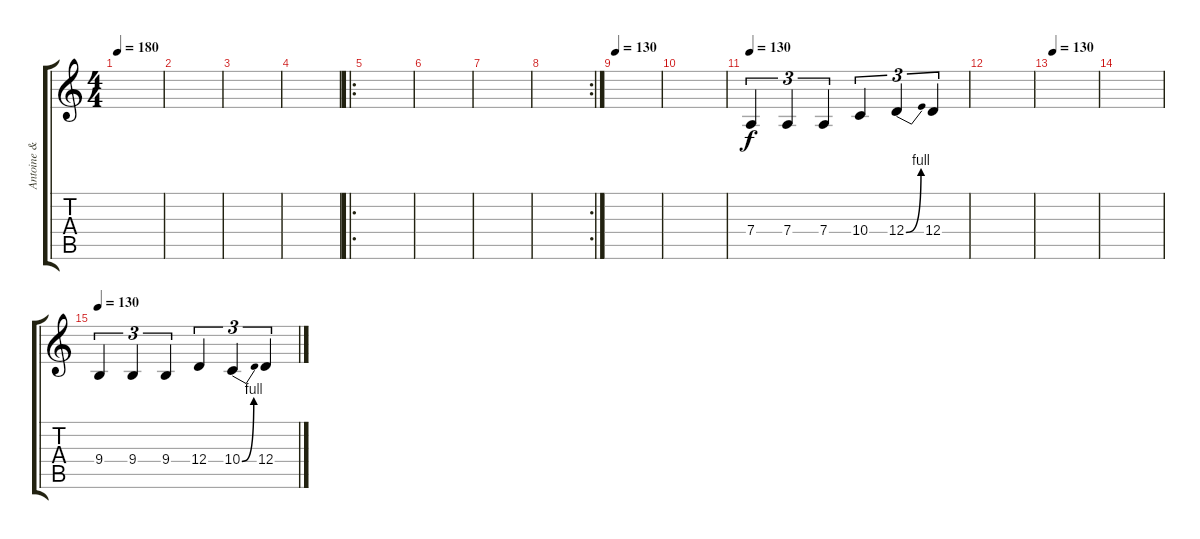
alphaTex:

\track ("Antoine & Colin" "Antoine & ") {instrument lead2sawtooth}
\staff {score tabs}
\tuning (E4 B3 G3 D3 A2 E2) {hide}
\ts (4 4)
\tempo 180
\clef g2
\ks c
|
|
|
|
\ro
|
|
|
\rc 2
|
\tempo 130
|
|
\tempo 130
7.4.4{tu (3 2)} 7.4.4{tu (3 2)} 7.4.4{tu (3 2)} 10.4.4{tu (3 2)} 12.4{be (bend 0 0 60 4)}.4{tu (3 2)} 12.4.4{tu (3 2)} |
|
\tempo 130
|
|
\tempo 130
9.4.4{tu (3 2)} 9.4.4{tu (3 2)} 9.4.4{tu (3 2)} 12.4.4{tu (3 2)} 10.4{be (bend 0 0 60 4)}.4{tu (3 2)} 12.4.4{tu (3 2)}
